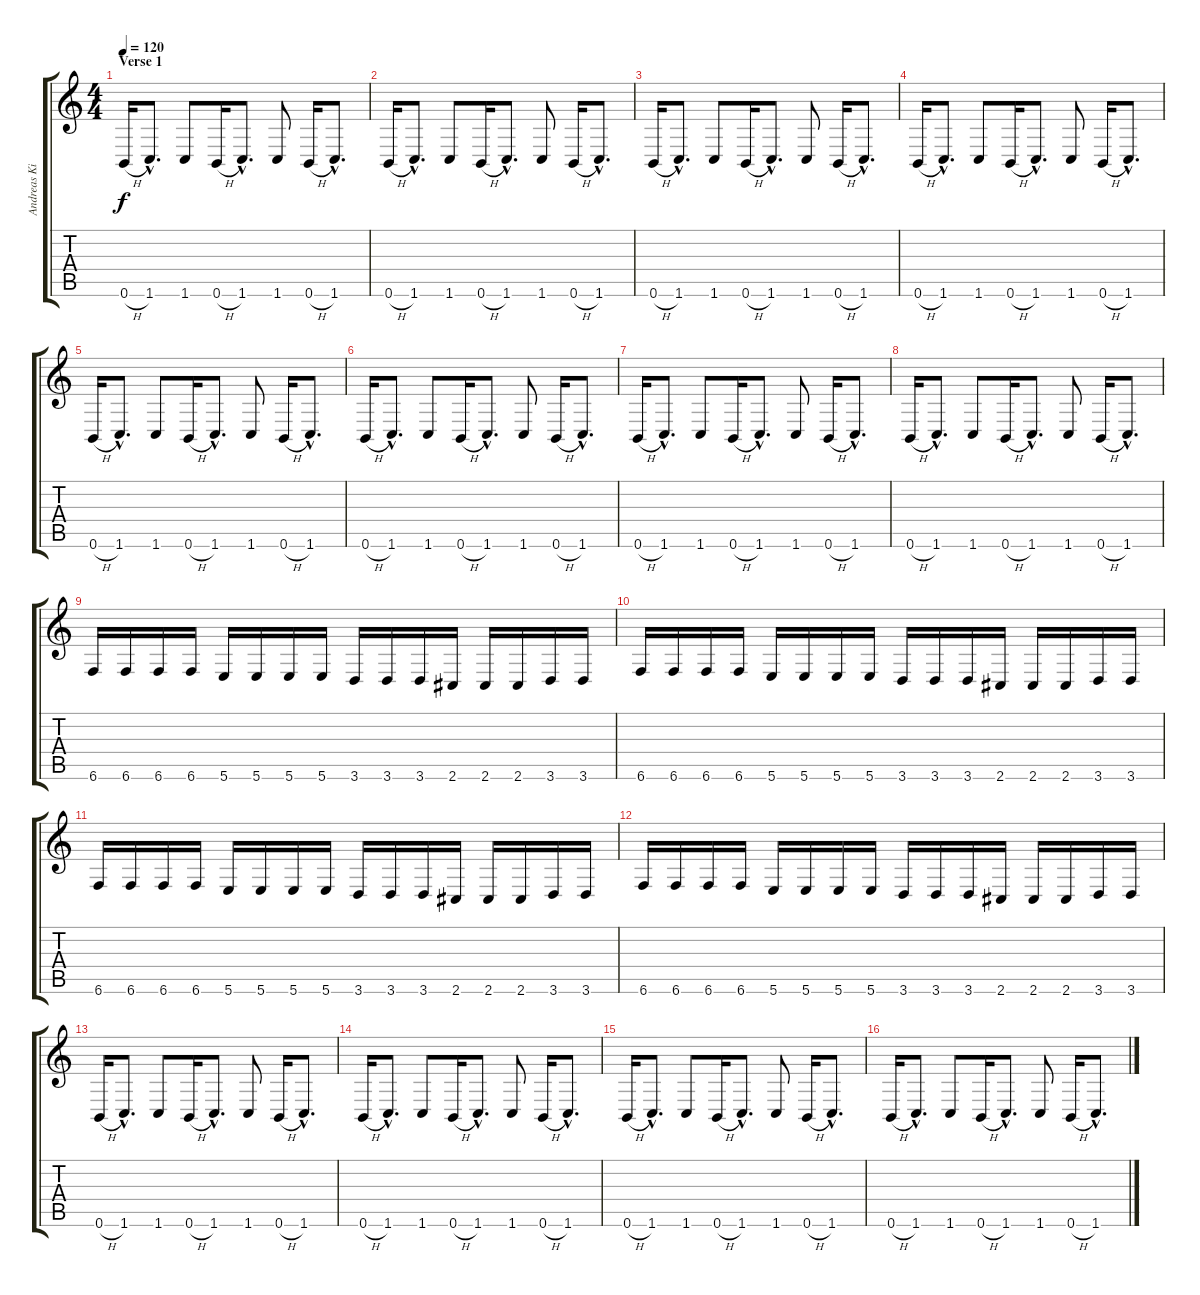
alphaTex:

\track ("Andreas Kisser" "Andreas Ki") {instrument overdrivenguitar}
\staff {score tabs}
\tuning (Db4 Ab3 E3 B2 Gb2 B1) {hide}
\ts (4 4)
\section ("" "Verse 1")
\tempo 120
\clef g2
\ks c
0.6{h}.16{dy f} 1.6{hac}.8{d} 1.6.8 0.6{h}.16 1.6{hac}.8{d} 1.6.8 0.6{h}.16 1.6{hac}.8{d} |
0.6{h}.16 1.6{hac}.8{d} 1.6.8 0.6{h}.16 1.6{hac}.8{d} 1.6.8 0.6{h}.16 1.6{hac}.8{d} |
0.6{h}.16 1.6{hac}.8{d} 1.6.8 0.6{h}.16 1.6{hac}.8{d} 1.6.8 0.6{h}.16 1.6{hac}.8{d} |
0.6{h}.16 1.6{hac}.8{d} 1.6.8 0.6{h}.16 1.6{hac}.8{d} 1.6.8 0.6{h}.16 1.6{hac}.8{d} |
0.6{h}.16 1.6{hac}.8{d} 1.6.8 0.6{h}.16 1.6{hac}.8{d} 1.6.8 0.6{h}.16 1.6{hac}.8{d} |
0.6{h}.16 1.6{hac}.8{d} 1.6.8 0.6{h}.16 1.6{hac}.8{d} 1.6.8 0.6{h}.16 1.6{hac}.8{d} |
0.6{h}.16 1.6{hac}.8{d} 1.6.8 0.6{h}.16 1.6{hac}.8{d} 1.6.8 0.6{h}.16 1.6{hac}.8{d} |
0.6{h}.16 1.6{hac}.8{d} 1.6.8 0.6{h}.16 1.6{hac}.8{d} 1.6.8 0.6{h}.16 1.6{hac}.8{d} |
6.6.16 6.6.16 6.6.16 6.6.16 5.6.16 5.6.16 5.6.16 5.6.16 3.6.16 3.6.16 3.6.16 2.6.16 2.6.16 2.6.16 3.6.16 3.6.16 |
6.6.16 6.6.16 6.6.16 6.6.16 5.6.16 5.6.16 5.6.16 5.6.16 3.6.16 3.6.16 3.6.16 2.6.16 2.6.16 2.6.16 3.6.16 3.6.16 |
6.6.16 6.6.16 6.6.16 6.6.16 5.6.16 5.6.16 5.6.16 5.6.16 3.6.16 3.6.16 3.6.16 2.6.16 2.6.16 2.6.16 3.6.16 3.6.16 |
6.6.16 6.6.16 6.6.16 6.6.16 5.6.16 5.6.16 5.6.16 5.6.16 3.6.16 3.6.16 3.6.16 2.6.16 2.6.16 2.6.16 3.6.16 3.6.16 |
0.6{h}.16 1.6{hac}.8{d} 1.6.8 0.6{h}.16 1.6{hac}.8{d} 1.6.8 0.6{h}.16 1.6{hac}.8{d} |
0.6{h}.16 1.6{hac}.8{d} 1.6.8 0.6{h}.16 1.6{hac}.8{d} 1.6.8 0.6{h}.16 1.6{hac}.8{d} |
0.6{h}.16 1.6{hac}.8{d} 1.6.8 0.6{h}.16 1.6{hac}.8{d} 1.6.8 0.6{h}.16 1.6{hac}.8{d} |
0.6{h}.16 1.6{hac}.8{d} 1.6.8 0.6{h}.16 1.6{hac}.8{d} 1.6.8 0.6{h}.16 1.6{hac}.8{d}
